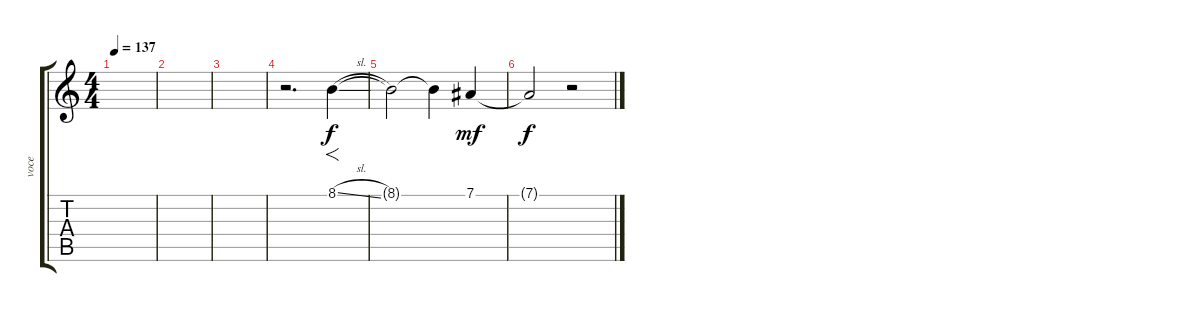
\track ("voce" "voce") {instrument panflute}
\staff {score tabs}
\tuning (Eb4 Bb3 Gb3 Db3 Ab2 Eb2) {hide}
\ts (4 4)
\tempo 137
\clef g2
\ks c
|
|
|
r.2{d} 8.1{sl}.4{f} |
8.1{t}.2 8.1{t}.4 7.1.4{dy mf} |
7.1{t}.2{dy f} r.2
